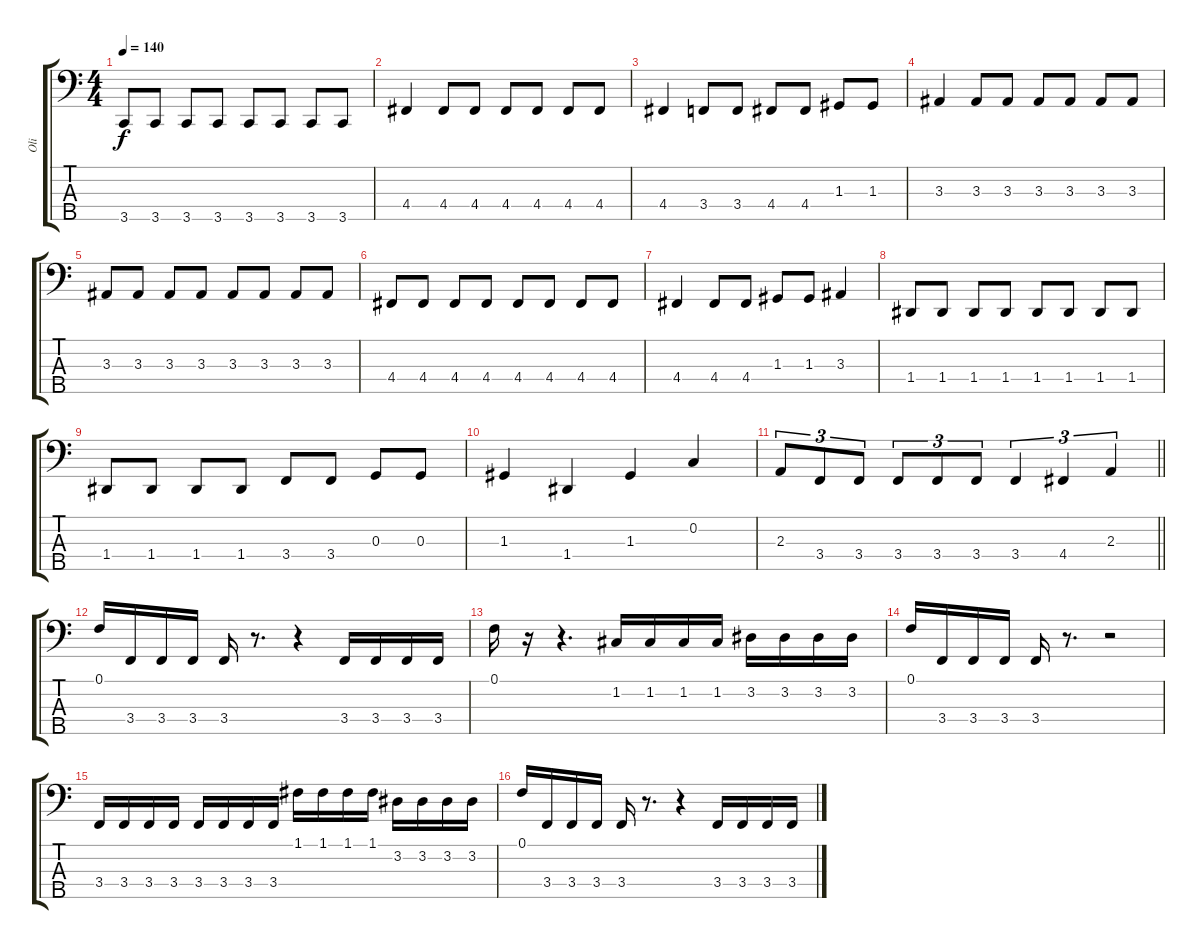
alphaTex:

\track ("Oli" "Oli") {solo instrument electricbasspick}
\staff {score tabs}
\tuning (F2 C2 G1 D1 A0) {hide}
\ts (4 4)
\tempo 140
\clef f4
\ks c
3.5.8{dy f} 3.5.8 3.5.8 3.5.8 3.5.8 3.5.8 3.5.8 3.5.8 |
4.4.4 4.4.8 4.4.8 4.4.8 4.4.8 4.4.8 4.4.8 |
4.4.4 3.4.8 3.4.8 4.4.8 4.4.8 1.3.8 1.3.8 |
3.3.4 3.3.8 3.3.8 3.3.8 3.3.8 3.3.8 3.3.8 |
3.3.8 3.3.8 3.3.8 3.3.8 3.3.8 3.3.8 3.3.8 3.3.8 |
4.4.8 4.4.8 4.4.8 4.4.8 4.4.8 4.4.8 4.4.8 4.4.8 |
4.4.4 4.4.8 4.4.8 1.3.8 1.3.8 3.3.4 |
1.4.8 1.4.8 1.4.8 1.4.8 1.4.8 1.4.8 1.4.8 1.4.8 |
1.4.8 1.4.8 1.4.8 1.4.8 3.4.8 3.4.8 0.3.8 0.3.8 |
1.3.4 1.4.4 1.3.4 0.2.4 |
\barLineRight lightlight
2.3.8{tu (3 2)} 3.4.8{tu (3 2)} 3.4.8{tu (3 2)} 3.4.8{tu (3 2)} 3.4.8{tu (3 2)} 3.4.8{tu (3 2)} 3.4.4{tu (3 2)} 4.4.4{tu (3 2)} 2.3.4{tu (3 2)} |
0.1.16 3.4.16 3.4.16 3.4.16 3.4.16 r.8{d} r.4 3.4.16 3.4.16 3.4.16 3.4.16 |
0.1.16 r.16 r.4{d} 1.2.16 1.2.16 1.2.16 1.2.16 3.2.16 3.2.16 3.2.16 3.2.16 |
0.1.16 3.4.16 3.4.16 3.4.16 3.4.16 r.8{d} r.2 |
3.4.16 3.4.16 3.4.16 3.4.16 3.4.16 3.4.16 3.4.16 3.4.16 1.1.16 1.1.16 1.1.16 1.1.16 3.2.16 3.2.16 3.2.16 3.2.16 |
0.1.16 3.4.16 3.4.16 3.4.16 3.4.16 r.8{d} r.4 3.4.16 3.4.16 3.4.16 3.4.16
